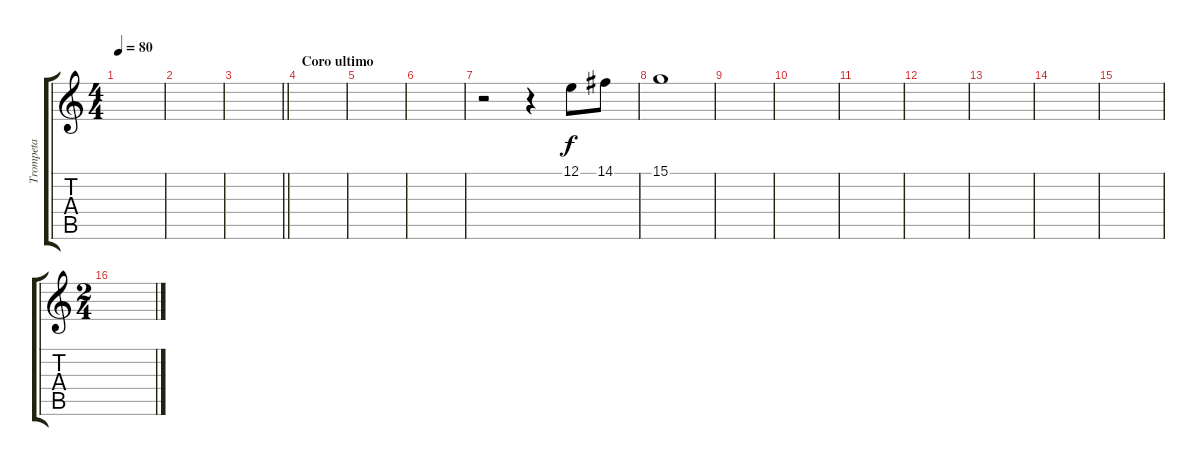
\track ("Trompeta" "Trompeta") {instrument trumpet}
\staff {score tabs}
\tuning (E4 B3 G3 D3 A2 E2) {hide}
\ts (4 4)
\tempo 80
\clef g2
\ks c
|
|
\barLineRight lightlight
|
\section ("" "Coro ultimo")
|
|
|
r.2{volume 10} r.4 12.1.8 14.1.8 |
15.1.1 |
|
|
|
|
|
|
|
\ts (2 4)
